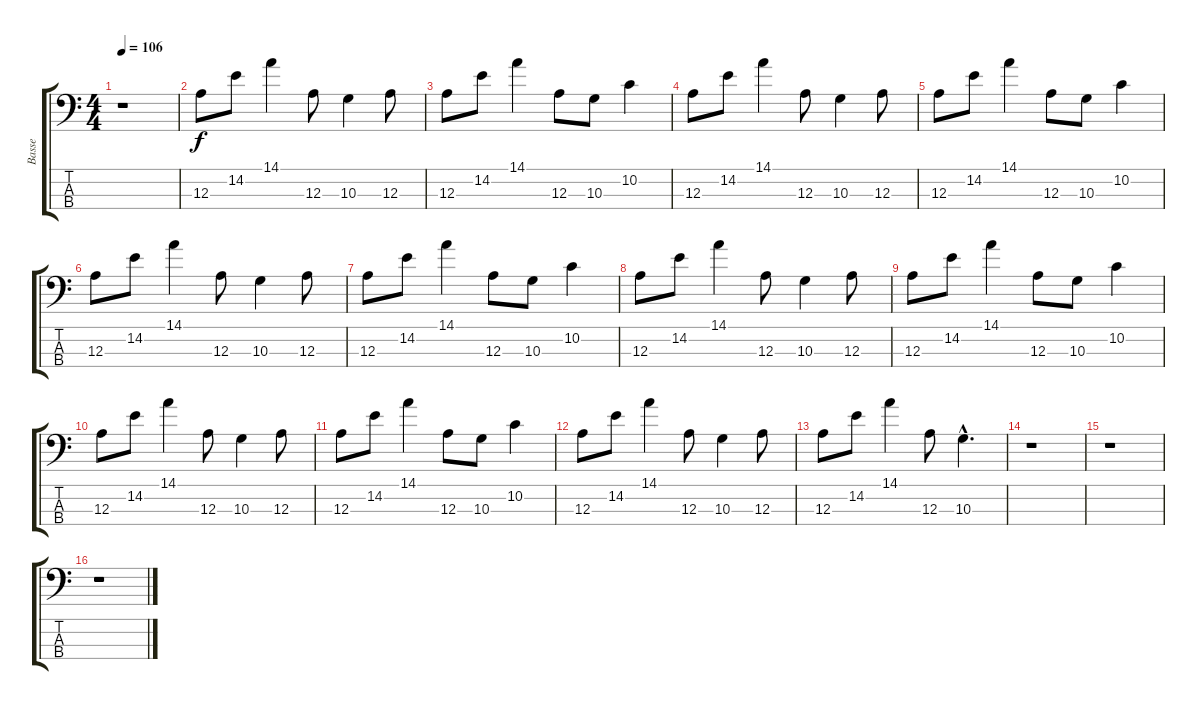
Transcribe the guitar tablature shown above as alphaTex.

\track ("Basse" "Basse") {instrument electricbassfinger}
\staff {score tabs}
\tuning (G2 D2 A1 E1) {hide}
\ts (4 4)
\tempo 106
\clef f4
\ks c
r.1{dy f instrument electricbassfinger} |
12.3.8 14.2.8 14.1.4 12.3.8 10.3.4 12.3.8 |
12.3.8 14.2.8 14.1.4 12.3.8 10.3.8 10.2.4 |
12.3.8 14.2.8 14.1.4 12.3.8 10.3.4 12.3.8 |
12.3.8 14.2.8 14.1.4 12.3.8 10.3.8 10.2.4 |
12.3.8 14.2.8 14.1.4 12.3.8 10.3.4 12.3.8 |
12.3.8 14.2.8 14.1.4 12.3.8 10.3.8 10.2.4 |
12.3.8 14.2.8 14.1.4 12.3.8 10.3.4 12.3.8 |
12.3.8 14.2.8 14.1.4 12.3.8 10.3.8 10.2.4 |
12.3.8 14.2.8 14.1.4 12.3.8 10.3.4 12.3.8 |
12.3.8 14.2.8 14.1.4 12.3.8 10.3.8 10.2.4 |
12.3.8 14.2.8 14.1.4 12.3.8 10.3.4 12.3.8 |
12.3.8 14.2.8 14.1.4 12.3.8 10.3{hac}.4{d} |
r.1 |
r.1 |
r.1
